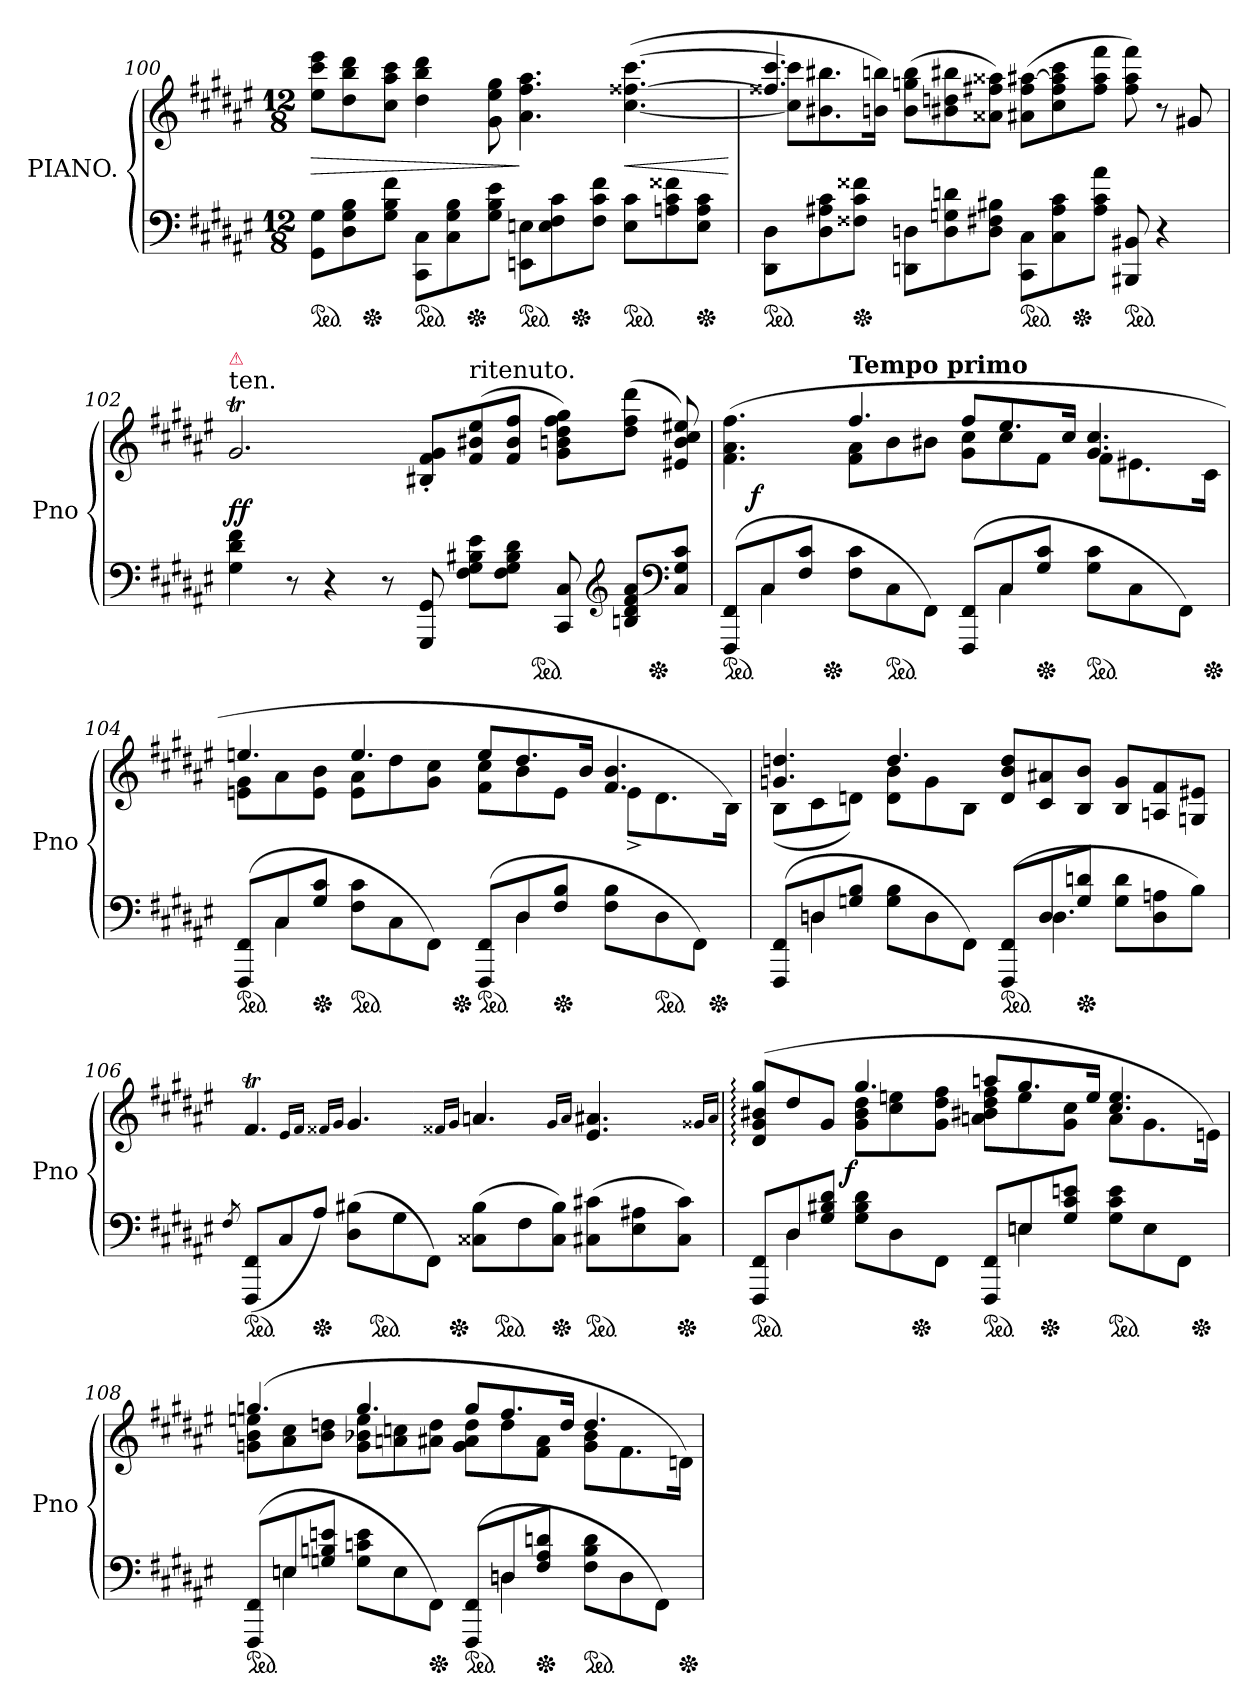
**kern	**kern	**dynam
*part1	*part1	*part1
*staff2	*staff1	*staff1/2
*I"PIANO.	*	*
*I'Pno	*	*
*clefF4	*clefG2	*
*k[f#c#g#d#a#e#]	*k[f#c#g#d#a#e#]	*
*M12/8	*M12/8	*
*ped	*	*
=100	=100	=100
*	*^	*
*	*	*^	*
*	*	*	*^	*
8GG# 8G#L	8ee# 8ccc# 8eee#L	8.ryy	2ryy	2...ryy	>
8D# 8G# 8B	8dd# 8bb 8ddd#	.	.	.	.
*Xped	*	*	*	*	*
.	.	1ryy	.	.	.
8G# 8B 8f#J	8cc# 8aa# 8ccc#J	.	.	.	.
*ped	*	*	*	*	*
8CC# 8C#L	4dd# 4bb 4ddd#	.	.	.	.
8C# 8G# 8B	.	.	16ryy	.	.
*Xped	*	*	*	*	*
.	.	.	2...ryy	.	.
8G# 8B 8e#J	8g# 8ee# 8gg#	.	.	.	.
*ped	*	*	*	*	*
8EEn 8EnL	4.a# 4.ff# 4.aa#	.	.	.	]
8E 8F# 8c#	.	.	.	.	.
*Xped	*	*	*	*	*
.	.	.	.	2ryy	.
8F# 8c# 8f#J	.	.	.	.	.
*ped	*	*	*	*	*
8E 8c#L	([4.cc# [4.ff##X [4.ccc#	.	.	.	<
.	.	4ryy	.	.	.
8An 8c# 8f##X	.	.	.	.	.
*Xped	*	*	*	*	*
8E 8A 8c#J	.	.	.	.	.
.	.	16ryy	.	16ryy	.
.	.	.	.	.	[
*	*	*v	*v	*v	*
=101	=101	=101	=101
*ped	*	*	*
*	*	*^	*
8DD# 8D#L	4.ff##X] 4.ccc#	8cc#] 8ccc#]L	2...ryy	.
8D# 8A#X 8c#	.	8.b#X 8.bb#X	.	.
*Xped	*	*	*	*
8F##X 8c# 8f##XJ	.	.	.	.
.	.	16bn 16bbnJk)	.	.
8DDn 8DnL	4.rbbbyy	(>8b 8ggn 8bbL	.	.
8D 8Gn 8dn	.	8b#X 8ddn 8bb#X	.	.
8D 8F#X 8B#XJ	.	8a##X 8ff#X 8aa##XJ)	.	.
*ped	*	*	*	*
8CC# 8C#L	2.rgggyy	(>8a#X 8ff# [8aa#XL	.	.
8C# 8A# 8c#	.	8cc# 8ff# 8aa#] 8ccc#	.	.
*Xped	*	*	*	*
.	.	.	2ryy	.
8A# 8c# 8a#J	.	8ff# 8aa# 8fff#J	.	.
*ped	*	*	*	*
8BBB#X 8BB#X	.	8ff# 8aa# 8fff#)	.	.
4r	.	8r	.	.
.	.	8g#X/	.	.
.	.	.	16ryy	.
=102	=102	=102	=102	=102
!	!LO:TX:a:t=ten.	!	!	!
!	!LO:TX:a:color=crimson:t=⚠	!	!	!
4G# 4d# 4f#	2.g#T	1ryy	1ryy	ff
8r	.	.	.	.
4r	.	.	.	.
8r	.	.	.	.
8GGG# 8GG#	8B#X'> 8f#'> 8g#'>L	.	.	.
!	!LO:TX:a:t=ritenuto.	!	!	!
8F# 8G# 8B#X 8e#L	(>8f# 8b#X 8ee#	.	.	.
8F# 8G# 8B# 8d#J	8f# 8b# 8ff#J	4ryy	16ryy	.
*ped	*	*	*	*
.	.	.	4..ryy	.
8CC# 8C#	8g# 8bn 8dd# 8ff# 8gg#L)	.	.	.
*clefG2	*	*	*	*
8Bn 8d# 8f# 8a#L	(8dd# 8ff# 8ddd#J	16ryy	.	.
*Xped	*	*	*	*
.	.	8.ryy	.	.
*clefF4	*	*	*	*
8C# 8G# 8c#J	8e#X 8b 8cc# 8ee#X)	.	.	.
=103	=103	=103	=103	=103
*^	*	*	*	*
*ped	*	*	*	*	*
*	*	*	*	*^	*
(>8FFF# 8FF#L	8rcyy	(>4.f# 4.a# 4.ff#	4.rAyy	8ryy	4ryy	.
!	!	!	!	!	!	!LO:DY:rj
8C#	4C#	.	.	1ryy	.	f
8F# 8c#J	.	.	.	.	16ryy	.
*Xped	*	*	*	*	*	*
.	.	.	.	.	1ryy	.
!	!	!LO:TX:a:B:t=Tempo primo	!	!	!	!
8F#\ 8c#\L	4.rgyy	4.ff#	8f# 8a#L	.	.	.
*ped	*	*	*	*	*	*
8C#	.	.	8b	.	.	.
8FF#J)	.	.	8b#XJ	.	.	.
(>8FFF# 8FF#L	8rAyy	8ff#L	8g# 8cc#L	.	.	.
8C#	4C#	8.ee#	8cc#	.	.	.
*Xped	*	*	*	*	*	*
8G# 8c#J	.	.	8f#J	.	.	.
.	.	16cc#Jk	.	.	.	.
*ped	*	*	*	*	*	*
8G#\ 8c#\L	4.reyy	4.g# 4.cc#	8f#L	4.ryy	.	.
8C#	.	.	8.e#X	.	.	.
.	.	.	.	.	8.ryy	.
8FF#J)	.	.	.	.	.	.
*Xped	*	*	*	*	*	*
.	.	.	16c#Jk	.	.	.
=104	=104	=104	=104	=104	=104	=104
*ped	*	*	*	*	*	*
(>8FFF#/ 8FF#/L	8rAyy	4.een	8en 8g#L	2ryy	1ryy	.
8C#	4C#\	.	8a#	.	.	.
*Xped	*	*	*	*	*	*
8G# 8c#J	.	.	8e 8bJ	.	.	.
*ped	*	*	*	*	*	*
8F#\ 8c#\L	4.rgyy	4.ee	8e 8a#L	.	.	.
8C#	.	.	8dd#	8.ryy	.	.
8FF#J)	.	.	8g# 8cc#J	.	.	.
*Xped	*	*	*	*	*	*
.	.	.	.	2ryy	.	.
*ped	*	*	*	*	*	*
(>8FFF#/ 8FF#/L	8rAyy	8eeL	8f# 8cc#L	.	.	.
8D#	4D#\	8.dd#	8b	.	.	.
*Xped	*	*	*	*	*	*
8F# 8BJ	.	.	8eJ	.	4ryy	.
.	.	16bJk	.	.	.	.
8F#\ 8B\L	4.reyy	4.f# 4.b	8e^<L	.	.	.
.	.	.	.	4ryy	.	.
*ped	*	*	*	*	*	*
8D#	.	.	8.d#	.	8ryy	.
8FF#J)	.	.	.	.	32ryy	.
*Xped	*	*	*	*	*	*
.	.	.	.	.	16.ryy	.
.	.	.	16BJk)	16ryy	.	.
*	*	*	*v	*v	*v	*
=105	=105	=105	=105	=105
(>8FFF#/ 8FF#/L	8rAyy	4.gn/ 4.ddn/	(>8B\L	.
8Dn	4Dn\	.	8c#	.
8Gn 8BJ	.	.	8dnJ)	.
8G\ 8B\L	4.reyy	4.dd/	8d\ 8b\L	.
8D	.	.	8g	.
8FF#J)	.	.	8BJ	.
*ped	*	*	*	*
(>8FFF#/ 8FF#/L	8rAyy	8d/ 8b/ 8dd/L	2.rbbbyy	.
8D	4.D\	8c# 8a#X	.	.
*Xped	*	*	*	*
8G 8dnJ	.	8B 8bJ	.	.
8G\ 8d\L	.	8B 8gL	.	.
8D 8An	4ryy	8An/ 8f#/	.	.
8BJ)	.	8Gn 8e#XJ	.	.
*v	*v	*	*	*
*	*v	*v	*
=106	=106	=106
8qF#/	.	.
*ped	*	*
*	*^	*
*	*	*^	*
*	*	*	*^	*
(<8FFF# 8FF#L	4.f#T	4..ryy	2ryy	2ryy	.
8C#	.	.	.	.	.
*Xped	*	*	*	*	*
8A#J)	.	.	.	.	.
.	16qqe#/LL	.	.	.	.
.	16qqf#/JJ	.	.	.	.
.	16qqf##X/LL	.	.	.	.
.	16qqg#/JJ	.	.	.	.
(>8D# 8B#XL	4.g#TTTT	.	.	.	.
*ped	*	*	*	*	*
.	.	1ryy	.	.	.
8G#	.	.	8.ryy	4ryy	.
8FF#J)	.	.	.	.	.
*Xped	*	*	*	*	*
.	.	.	2ryy	.	.
.	16qqf##X/LL	.	.	.	.
.	16qqg#/JJ	.	.	.	.
(>8C##X 8B#L	4.anTTTT	.	.	16ryy	.
*ped	*	*	*	*	*
.	.	.	.	2ryy	.
8F#	.	.	.	.	.
*Xped	*	*	*	*	*
8C## 8B#J)	.	.	.	.	.
.	16qqg#/LL	.	.	.	.
.	16qqa/JJ	.	.	.	.
!	!LO:TR:acc=#	!	!	!	!
*ped	*	*	*	*	*
(>8C#X 8c#XL	4.e#TTTT 4.a#XTTTT	.	.	.	.
.	.	.	4ryy	.	.
8E# 8A#X	.	.	.	.	.
.	.	.	.	8.ryy	.
*Xped	*	*	*	*	*
8C# 8c#J)	.	.	.	.	.
.	.	16ryy	16ryy	.	.
.	16qg##XLL	.	.	.	.
.	16qa#JJ	.	.	.	.
=107	=107	=107	=107	=107	=107
*^	*	*	*	*	*
!	!	!LO:TX:a:B:t=sempre.	!	!	!	!
*	*	*	*v	*v	*v	*
*ped	*	*	*	*
*	*	*^	*^	*
*	*	*	*	*^	*	*
8FFF# 8FF#L	8rFyy	4.rbbbyy	(>8d#:/ 8g#:/ 8b#X:/ 8gg#:/L	2ryy	2...ryy	1ryy	.
8D#	4D#	.	8dd#	.	.	.	.
8G# 8B#X 8d#J	.	.	8g#J	.	.	.	.
!	!	!	!	!	!	!	!LO:DY:rj
8G# 8B# 8d#L	4.rgyy	4.gg#	8g# 8b# 8dd#L	.	.	.	f
8D#	.	.	8cc# 8een	16ryy	.	.	.
*Xped	*	*	*	*	*	*	*
.	.	.	.	2...ryy	.	.	.
8FF#J	.	.	8g# 8dd# 8ff#J	.	.	.	.
*ped	*	*	*	*	*	*	*
8FFF# 8FF#L	8rcyy	8aanL	8an 8b#X 8dd# 8ff#L	.	.	.	.
8En	4En	8.gg#	8ee	.	.	.	.
*Xped	*	*	*	*	*	*	*
.	.	.	.	.	2ryy	.	.
8G# 8c# 8enJ	.	.	8g# 8cc#J	.	.	4ryy	.
.	.	16eeJk	.	.	.	.	.
*ped	*	*	*	*	*	*	*
8G# 8c# 8eL	4.rgyy	4.cc# 4.ee	8aL	.	.	.	.
8E	.	.	8.g#	.	.	8ryy	.
8FF#J	.	.	.	.	.	32ryy	.
*Xped	*	*	*	*	*	*	*
.	.	.	.	.	.	16.ryy	.
.	.	.	16enJk)	.	16ryy	.	.
*	*	*	*v	*v	*v	*v	*
=108	=108	=108	=108	=108
*ped	*	*	*	*
(>8FFF#/ 8FF#/L	8rcyy	(>4.ggn	8gn 8b 8eenL	.
8En	4En\	.	8a# 8cc#	.
8Gn 8Bn 8enJ	.	.	8b 8ddnJ	.
8G 8cn 8eL	4.rbyy	4.gg	8g 8b-X 8eeL	.
8E	.	.	8an 8ccn	.
*Xped	*	*	*	*
8FF#J)	.	.	8a#X 8ddJ	.
*ped	*	*	*	*
(>8FFF#/ 8FF#/L	8rcyy	8ggL	8g 8a# 8ddL	.
8Dn	4Dn\	8.ff#	8dd	.
*Xped	*	*	*	*
8F# 8A# 8dnJ	.	.	8f# 8a#J	.
.	.	16ddJk	.	.
*ped	*	*	*	*
8F#\ 8B\ 8d\L	4.rgyy	4.dd	8g 8b-L	.
8D	.	.	8.f#	.
8FF#J)	.	.	.	.
*Xped	*	*	*	*
.	.	.	16dnJk)	.
*v	*v	*	*	*
*	*v	*v	*
=	=	=
*-	*-	*-
